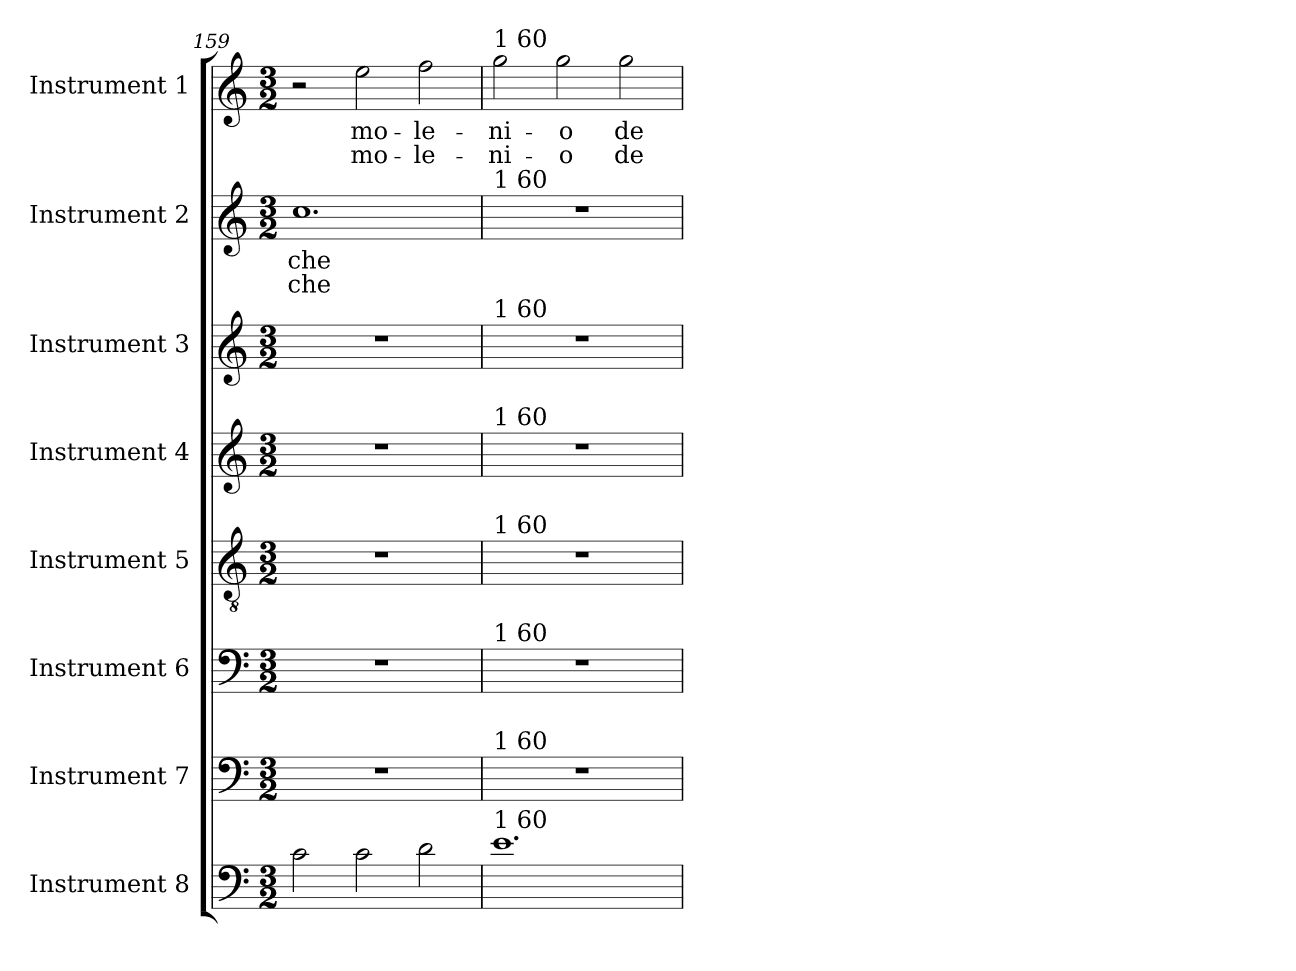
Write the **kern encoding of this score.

**kern	**kern	**kern	**kern	**kern	**kern	**kern	**text	**text	**kern	**text	**text
*part8	*part7	*part6	*part5	*part4	*part3	*part2	*part2	*part2	*part1	*part1	*part1
*staff8	*staff7	*staff6	*staff5	*staff4	*staff3	*staff2	*staff2	*staff2	*staff1	*staff1	*staff1
*I"Instrument 8	*I"Instrument 7	*I"Instrument 6	*I"Instrument 5	*I"Instrument 4	*I"Instrument 3	*I"Instrument 2	*	*	*I"Instrument 1	*	*
*clefF4	*clefF4	*clefF4	*clefGv2	*clefG2	*clefG2	*clefG2	*	*	*clefG2	*	*
*k[]	*k[]	*k[]	*k[]	*k[]	*k[]	*k[]	*	*	*k[]	*	*
*C:	*C:	*C:	*C:	*C:	*C:	*C:	*	*	*C:	*	*
*M3/2	*M3/2	*M3/2	*M3/2	*M3/2	*M3/2	*M3/2	*	*	*M3/2	*	*
=159	=159	=159	=159	=159	=159	=159	=159	=159	=159	=159	=159
!	!	!	!	!	!	!	!LO:LY:b:rj	!LO:LY:b:rj	!	!	!
2c\	1.r	1.r	1.r	1.r	1.r	1.cc	-che	che	2r	.	.
!	!	!	!	!	!	!	!	!	!	!LO:LY:b:cj	!LO:LY:b:cj
2c\	.	.	.	.	.	.	.	.	2ee\	mo-	-mo-
!	!	!	!	!	!	!	!	!	!	!LO:LY:b:cj	!LO:LY:b:cj
2d\	.	.	.	.	.	.	.	.	2ff\	-le-	-le-
!!LO:PB:g=z
=160	=160	=160	=160	=160	=160	=160	=160	=160	=160	=160	=160
!	!	!	!	!	!	!	!	!	!LO:TX:a:t=1 60	!	!
!	!	!	!	!	!	!LO:TX:a:t=1 60	!	!	!	!	!
!	!	!	!	!	!LO:TX:a:t=1 60	!	!	!	!	!	!
!	!	!	!	!LO:TX:a:t=1 60	!	!	!	!	!	!	!
!	!	!	!LO:TX:a:t=1 60	!	!	!	!	!	!	!	!
!	!	!LO:TX:a:t=1 60	!	!	!	!	!	!	!	!	!
!	!LO:TX:a:t=1 60	!	!	!	!	!	!	!	!	!	!
!LO:TX:a:t=1 60	!	!	!	!	!	!	!	!	!	!	!
!	!	!	!	!	!	!	!	!	!	!LO:LY:b:cj	!LO:LY:b:cj
1.e	1.r	1.r	1.r	1.r	1.r	1.r	.	.	2gg\	-ni-	-ni-
!	!	!	!	!	!	!	!	!	!	!LO:LY:b:cj	!LO:LY:b:cj
.	.	.	.	.	.	.	.	.	2gg\	-o	o
!	!	!	!	!	!	!	!	!	!	!LO:LY:b:cj	!LO:LY:b:cj
.	.	.	.	.	.	.	.	.	2gg\	de	de
=	=	=	=	=	=	=	=	=	=	=	=
*-	*-	*-	*-	*-	*-	*-	*-	*-	*-	*-	*-
